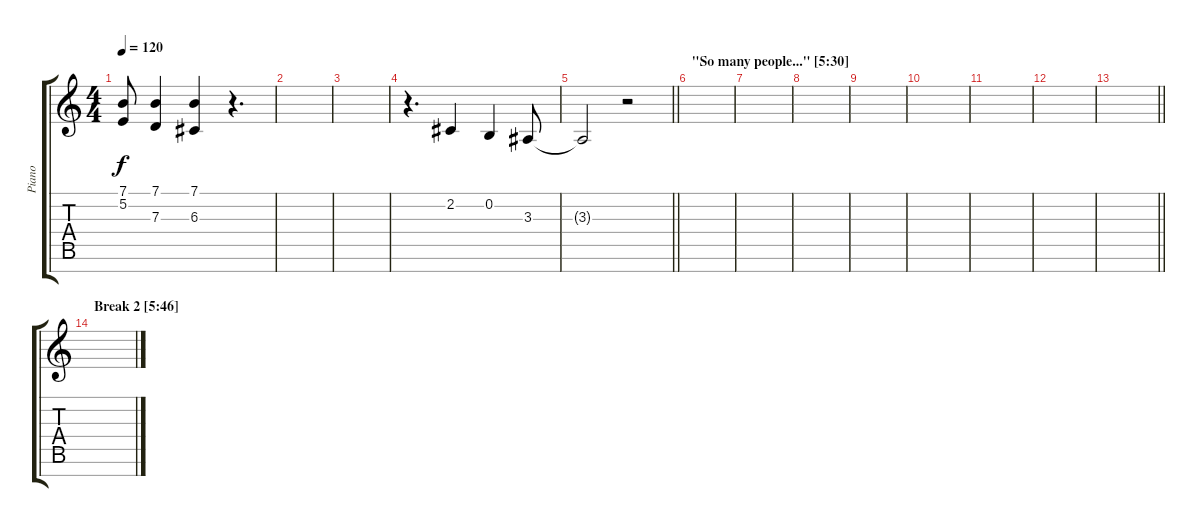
\track ("Piano" "Piano") {instrument acousticgrandpiano}
\staff {score tabs}
\tuning (E4 B3 G3 D3 A2 E2 B1) {hide}
\ts (4 4)
\tempo 120
\clef g2
\ks c
(7.1{t} 5.2{t}).8{dy f} (7.1 7.3).4 (7.1 6.3).4 r.4{d} |
|
|
r.4{d} 2.2.4 0.2.4 3.3.8 |
\barLineRight lightlight
3.3{t}.2 r.2 |
\section ("" "\"So many people...\" [5:30]")
|
|
|
|
|
|
|
\barLineRight lightlight
|
\section ("" "Break 2 [5:46]")
